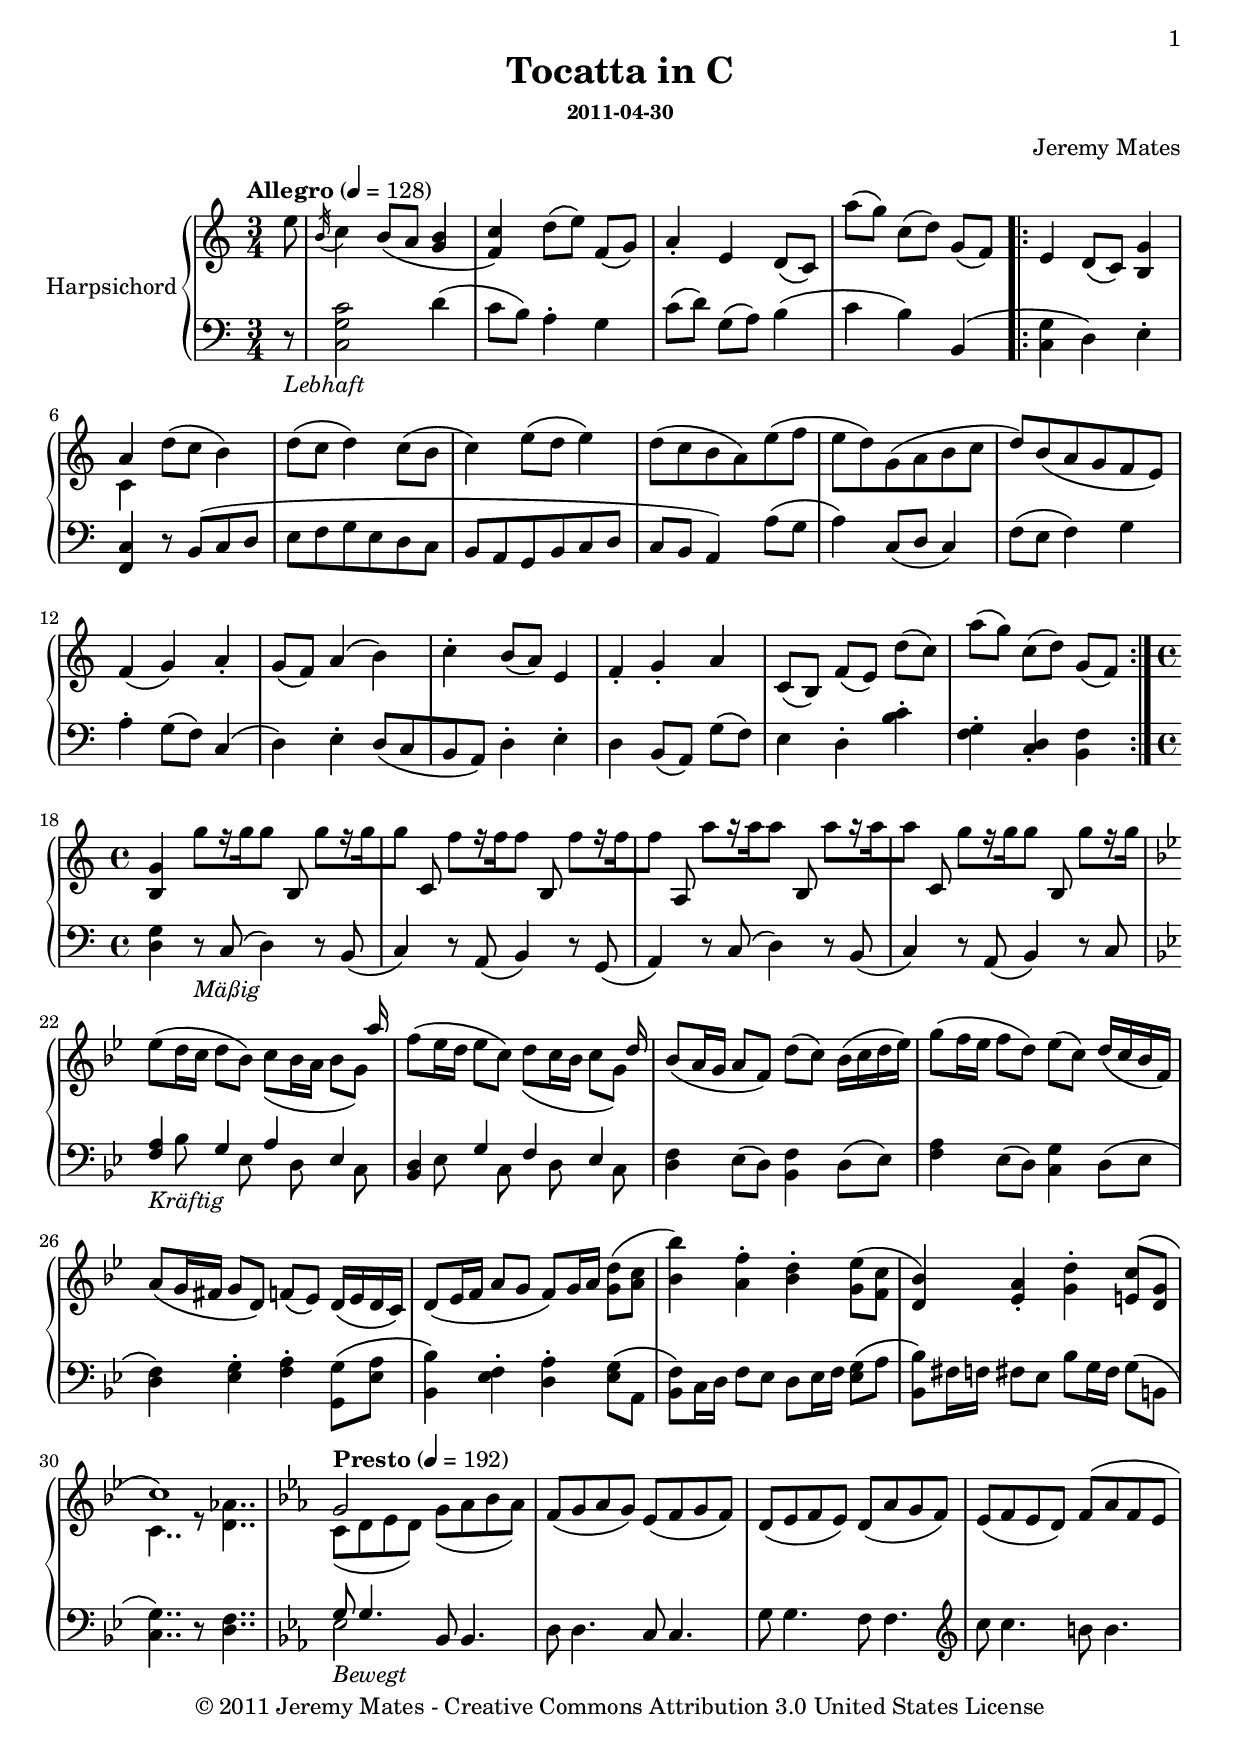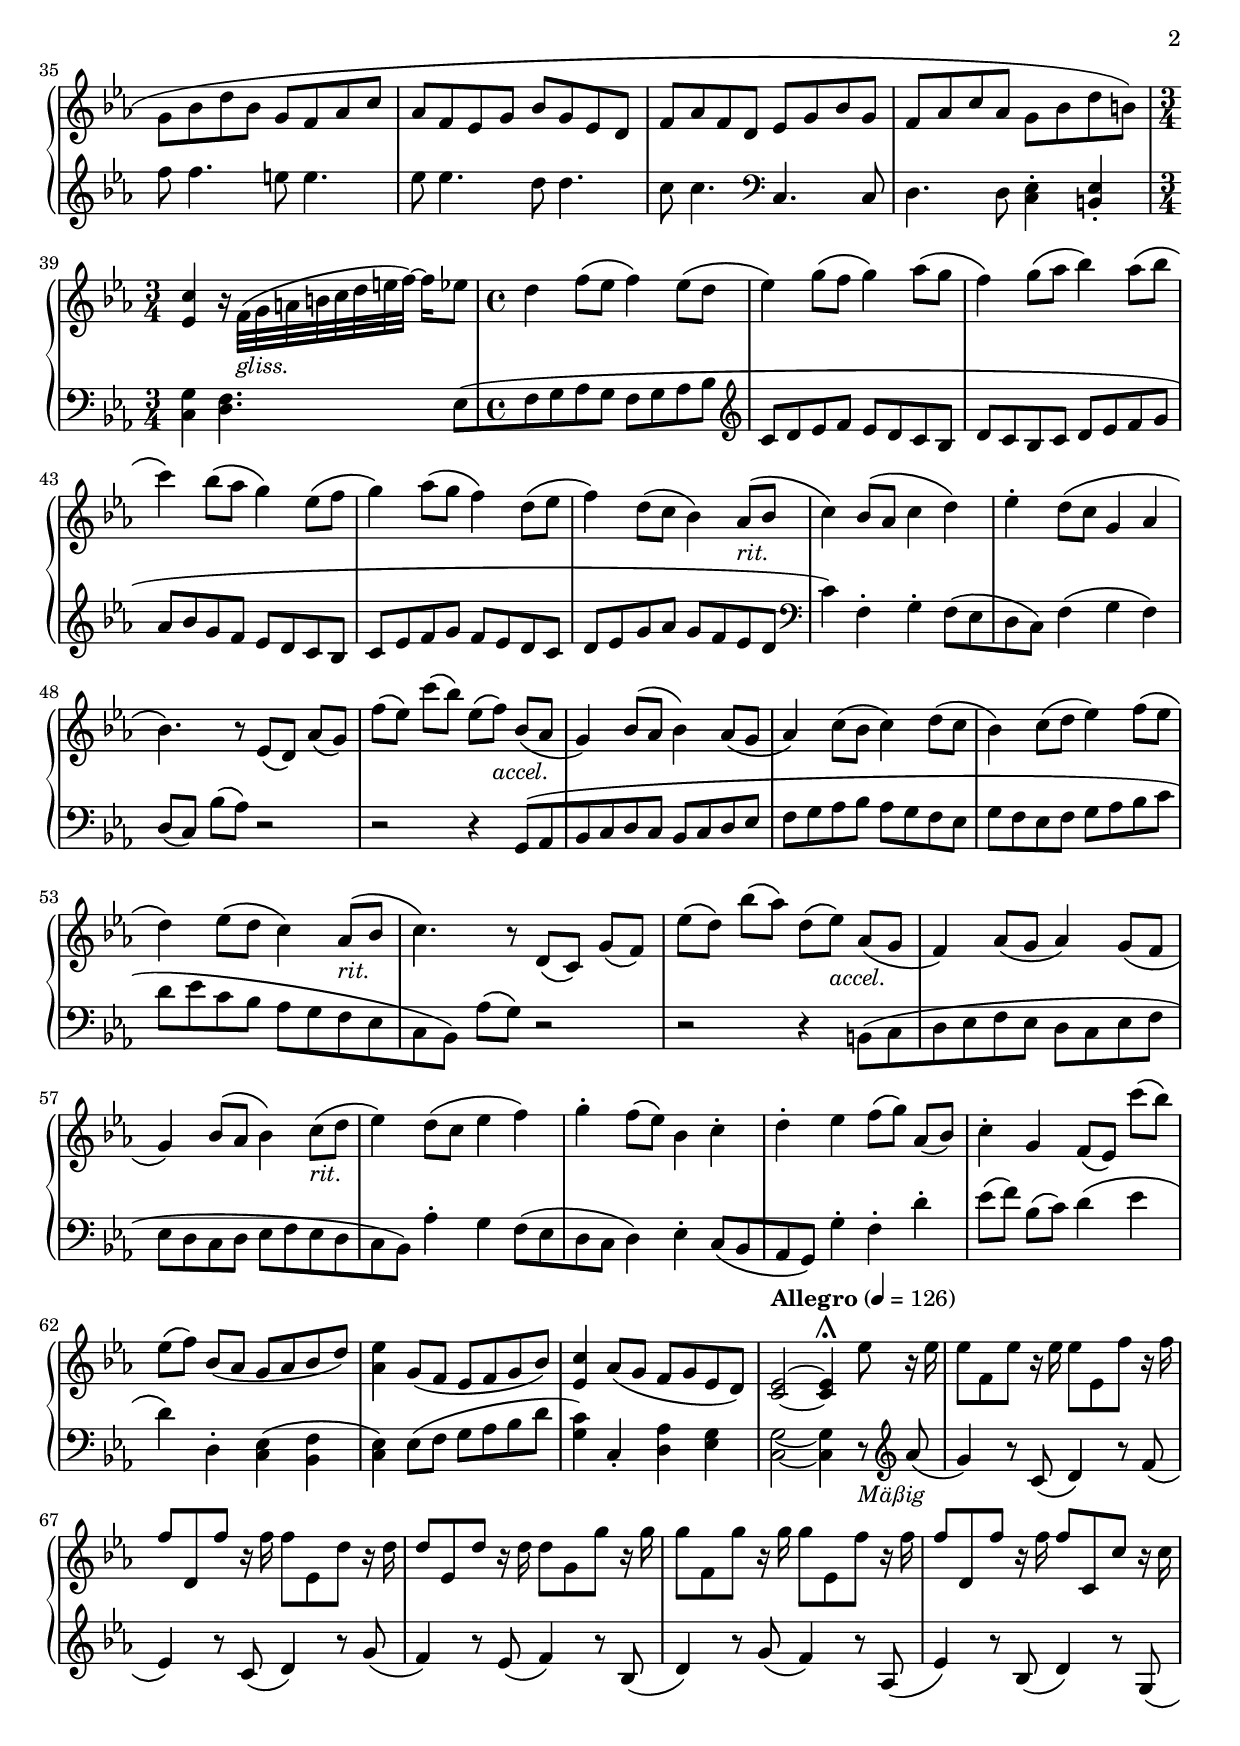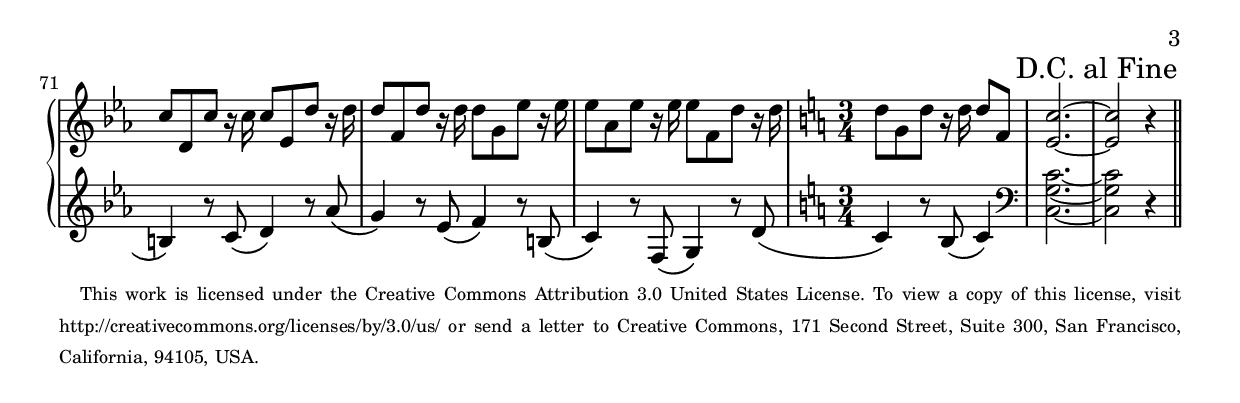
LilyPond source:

% LilyPond engraving system - http://www.lilypond.org/
%
% Harpsichord soundfonts (usable via "soundfont /path/to/foo.sf2" in the
% timidity configuration and some fiddling with the lilypond MIDI instrument
% or other methods to adjust the MIDI channels):
%
% http://www.schristiancollins.com/generaluser.php
% http://www.realmac.info/hpschd2.htm
%
% Or search on "Campbells Harpischord tuned"

\version "2.12.3"

% http://www.mail-archive.com/lilypond-user@gnu.org/msg38823.html
\include "articulate.ly"

#(define-markup-list-command (paragraph layout props args) (markup-list?)
 (interpret-markup-list layout props
   (make-justified-lines-markup-list (cons (make-hspace-markup 2) args))))

\header {
  title = "Tocatta in C"
  composer = "Jeremy Mates"
  subsubtitle = "2011-04-30"
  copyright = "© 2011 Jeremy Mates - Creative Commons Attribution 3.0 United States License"
}

firstBitUpper = \relative c'' {
  \key c \major
  \time 3/4

  \partial 8 e8 |

  \acciaccatura b32 c4 b8\( a <g b>4 |
  <f c'>4\) d'8[\( e]\) f,\( g\) |
  a4-. e d8\( c\) |
  a''[\( g]\) c,[\( d]\) g,\( f\) |

  \repeat volta 2 {
    e4 d8\( c\) <b g'>4 |
    << { a' } \\ { c, } >> d'8\( c b4\) |
    d8\( c d4\) c8\( b |
    c4\) e8\( d e4\) |
  
    d8\( c b a\) e'\( f |
    e d\) g,\( a b c |
    d\) b\( a g f e\) |
    f4\( g\) a-. |
  
    g8\( f\) a4\( b\) |
    c4-. b8\( a\) e4 |
    f4-. g-. a |
    c,8[\( b]\) f'[\( e]\) d'[\( c]\) |
  
    a'8[\( g]\) c,[\( d]\) g,[\( f]\) |
  }
}

firstBitLower = \relative c {
  \key c \major
  \partial 8 r8_\markup { \italic "Lebhaft" }

  < c g' c >2 d'4\( |
  c8 b\) a4-. g |
  c8[\( d]\) g,\( a\) b4\( |
  c4 b\) \tieDown b,\( |

  \repeat volta 2 {
    <c g'> d\) e-. |
    <f, c'>4 r8 b\( c d |
    e8 f g e d c |
    b a g b c d |
  
    c b a4\) a'8\( g |
    a4\) c,8\( d c4\) |
    f8\( e f4\) g |
    a4-. g8\( f\) c4\( |
  
    d\) e-. d8[\( c |
    b a]\) d4-. e-. |
    d4 b8[\( a]\) g'\( f\) |
    e4 d-. <b' c>-. |
  
    <f g>4-. <c d>-. <b f'> |
  }
}

secondBitUpper = \relative c' {
  \time 4/4
 
  <b g'>4 g''8[ r16 g g8] b,, g''[ r16 g |
  g8] c,, f'[   r16 f f8] b,, f''[ r16 f |
  f8] a,, a''[  r16 a a8] b,, a''[ r16 a |
  a8] c,, g''[  r16 g g8] b,, g''[ r16 g] |

  \key bes \major

  ees8\( d16  c d8 bes\) << { s4 s8 s16 a' } \\ { c,8\( bes16 a bes8 g\) } >> |
  f'8\( ees16 d ees8 c\) << { s4 s8 s16 d }  \\ { d8\( c16 bes c8 g\) } >> |
  bes8\( a16  g a8  f\) d'\( c\) bes16\( c d ees\) |
  g8\( f16  ees f8  d\) ees\( c\)  d16\( c bes f\) |

  a8\( g16  fis g8  d\) f\( ees\) d16\( ees d c\) |
  d8\( ees16 f   a8 g f\) g16   a   <d g,>8\( <c a>8 |
  <bes bes'>4\) <a f'>-. <bes d>-. <g ees'>8\( <f c'> |
  <d bes'>4\) <ees a>-. <g d'>-. << { <e c'>8\( <d g> } \\ { s4 } >> |

  << { c'1\) } \\
     { c,4.. r8 <d aes'>4.. } >> |
}

secondBitLower = \relative c {
  \time 4/4

  <g' d>4 r8_\markup { \italic "Mäßig" } c,\( d4\) r8 b\( |
  c4\) r8 a\( b4\) r8 g\( |
  a4\) r8 c\( d4\) r8 b\( |
  c4\) r8 a\( b4\) r8 c |

  \key bes \major

  << { <f a>4_\markup { \italic "Kräftig" } g a ees }
  \\ { s8 bes' s ees, s d  s c } >> |
  << { <bes d>4 g' f ees } \\ { s8 ees  s c    s d  s c } >> |
  <d f>4 ees8\( d\) <bes f'>4 d8\( ees\) |
  <f a>4 ees8\( d\) <c g'>4 d8\( ees |

  <d f>4\) <ees g>-. <f a>-. <g, g'>8\( <a' ees> |
  <bes, bes'>4\) <ees f>-. <d a'>-. <ees g>8\( a, |
  <bes f'>8\) c16 d f8 ees d ees16 f <ees g>8\( a |  
  <bes bes,>8\) fis16 f fis8 ees8 bes' g16 fis g8\( b, |

  <c g'>4..\) r8 <d f>4.. |
}

thirdBitUpper = \relative c' {
  << { g'2 } \\ { c,8\( d ees d\)  g\( aes bes aes\) } >> |
  f8\( g aes g\)  ees\( f g f\) |
  d8\( ees f ees\)  d\( aes' g f\) |
  ees8\( f ees d\)  f\( aes f ees |
  g8 bes d bes  g f aes c |
  aes8 f ees g  bes g ees d |
  f8 aes f d    ees g bes g |
  f8 aes c aes  g bes d b\) |

  \set Score.tempoHideNote = ##t

  \time 3/4
  <ees, c'>4 r16
  \tempo 4=144 f32[\(_\markup { \italic "gliss." } g a b c d e f]~\)
  \tempo 4=192 f16 ees8 |
  \time 4/4
  d4  f8\( ees f4\)  ees8\( d | 
  ees4\)  g8\( f g4\)  aes8\( g |
  f4\)  g8\( aes bes4\)  aes8\( bes |
  c4\)  bes8\( aes g4\)  ees8\( f |
  g4\)  aes8\( g f4\)  d8\( ees |
  f4\)  d8\( c bes4\)
  \tempo 4=186 aes8\(_\markup { \italic "rit." } bes |

  \tempo 4=180 c4\) bes8\( aes c4 d\) |
  ees4-. d8\( c g4 aes |
  bes4.\) r8  ees,8[\( d]\) aes'[\( g]\) |
  f'8[\( ees]\) c'[\( bes]\) ees,[\( f]\)_\markup { \italic "accel." }
  \tempo 4=186 bes,\( aes |
  \tempo 4=192 g4\)  bes8\( aes bes4\)  aes8\( g |
  aes4\)  c8\( bes c4\)  d8\( c |
  bes4\)  c8\( d ees4\)  f8\( ees |
  d4\)  ees8\( d c4\)
  \tempo 4=186 aes8\(_\markup { \italic "rit." } bes |

  \tempo 4=180 c4.\) r8  d,8[\( c]\) g'\( f\) |
  ees'8[\( d]\) bes'8[\( aes]\) d,[\( ees]\)_\markup { \italic "accel." }
  \tempo 4=186 aes,\( g | 
  \tempo 4=192 f4\)  aes8\( g aes4\)  g8\( f |
  g4\)  bes8\( aes bes4\)
  \tempo 4=186 c8\(_\markup { \italic "rit." } d |
  \tempo 4=180 ees4\) d8\( c  ees4 f\) |
  g4-. f8\( ees\) bes4 c-. |
  d4-. ees f8[\( g]\) aes,\( bes\) |
  c4-. g f8[\( ees]\) c''[\( bes]\) |
  ees,8[\( f]\) bes,\( aes g aes bes d\) |
  <ees aes,>4 g,8\( f ees f g bes\) |
  <ees, c'>4 aes8\( g f g ees d\) |

  \set Score.tempoHideNote = ##f
}

thirdBitLower = \relative c' {
  << { g8 g4. } \\ { ees2_\markup { \italic "Bewegt" } } >>  bes8 bes4. |
  d8 d4.  c8 c4. |
  g'8 g4. f8  f4. |
  \clef treble c''8 c4.  b8 b4. |
  f'8 f4.  e8 e4. |
  ees8 ees4.  d8 d4. |
  c8 c4.  \clef bass c,,4. c8 |
  d4. d8  <c ees>4-. <b ees>4-. |

  <c g'>4  <d f>4.  ees8[\( |   % gliss lower
  f8 g aes g]  f g aes bes |
  \clef treble c8 d ees f  ees d c bes |
  d8 c bes c  d ees f g |
  aes8 bes g f  ees d c bes |
  c8 ees f g  f ees d c |
  d8 ees g aes  g f ees d |

  \clef bass c4\)  f,4-. g-. f8[\( ees |
  d8 c]\) f4\( g f\) |
  d8[\( c]\) bes'\( aes\)  r2 |
  r2 r4 g,8[\( aes |
  bes8 c d c]  bes c d ees |
  f8 g aes bes  aes g f ees |
  g8 f ees f  g aes bes c |
  d8 ees c bes  aes[ g f ees |

  c8 bes]\) aes'[\( g]\)  r2 |
  r2 r4 b,8[\( c |
  d8 ees f ees]  d c ees f |
  ees8 d c d  ees[ f ees d |
  c8 bes]\)  aes'4-. g f8[\( ees |
  d8 c] d4\) ees-. c8[\( bes |
  aes8 g]\) g'4-. f-. d'-. |
  ees8[\( f]\) bes,\( c\) d4\( ees |
  d4\) d,4-. <c ees>\( <bes f'> |
  <c ees>4\) ees8\( f g aes bes d |
  <g, c>4\)  c,-. <d aes'> <ees g> |
}

fourthBitUpper = \relative c' {
  <c ees>2~ \set Score.tempoHideNote = ##t
    \tempo 4=96 <c ees>4\shortfermata \tempo 4=126
% TODO cannot use [] as previously, as rendering runs off egde of page :(
                                  ees'8 r16 ees |
  ees8  f,  ees'  r16 ees ees8 ees, f'  r16 f  |
  f8    d,  f'    r16 f   f8   ees, d'  r16 d |
  d8    ees, d'   r16 d   d8   g,   g'  r16 g |

  g8    f,  g'    r16 g   g8   ees, f'  r16 f |
  f8    d,  f'    r16 f   f8   c,   c'  r16 c |
  c8    d,  c'    r16 c   c8   ees, d'  r16 d  |
  d8    f,  d'    r16 d   d8   g,  ees' r16 ees |

  ees8  aes, ees' r16 ees ees8 f,   d'  r16 d  |
  \time 3/4 \key c \major
  d8    g,  d'    r16 d  d8 f, |
  <e c'>2.~ |
  <e c'>2 r4

% TODO switch to 5th bit, and modulate through various keys, maybe have
% lower line cut ahead or across the upper tune? Swell might be inverted,
% or done across the dotted pattern? Or dotted pattern varied for 3/4 time?

  \set Score.tempoHideNote = ##f
}

fourthBitLower = \relative c {
  <c g'>2~ <c g'>4 r8_\markup { \italic "Mäßig" }
    \clef treble aes''8\( |
  g4\)    r8 c,\(  d4\) r8 f\(   |
  ees4\)  r8 c\(   d4\) r8 g\(   |
  f4\)    r8 ees\( f4\) r8 bes,\( |

  d4\)    r8 g\(   f4\) r8 aes,\( |
  ees'4\) r8 bes\( d4\) r8 g,\(   |
  b4\)    r8 c\(   d4\) r8 aes'\( |
  g4\)    r8 ees\( f4\) r8 b,\(  |

  c4\)    r8 f,8\( g4\) r8 d'\( |
  \time 3/4 \key c \major
  c4\)    r8 b\(   c4\) \clef bass |
  <c, g' c>2.~ |
  <c g' c>2 r4
}

upper = {
  \clef treble

  % tempo choices via http://bachscholar.com/table_3a.html
  \tempo "Allegro" 4=128
  \firstBitUpper

  \set Score.tempoHideNote = ##t
  \tempo 4=126
  \secondBitUpper
  \set Score.tempoHideNote = ##f

  \key c \minor
  \tempo "Presto" 4=192
  \thirdBitUpper

  \tempo "Allegro" 4=126
  \fourthBitUpper
  \bar "||"
  \override Score.RehearsalMark #'self-alignment-X = #RIGHT
  \mark "D.C. al Fine"
}

lower = {
  \clef bass

  \firstBitLower
  \secondBitLower
  \key c \minor
  \thirdBitLower
  \fourthBitLower
  \bar "||"
}

theMusic = {
  \new PianoStaff <<
    \set PianoStaff.instrumentName = #"Harpsichord"
    \set PianoStaff.midiInstrument = #"Harpsichord"
    \new Staff = "upper" \upper
    \new Staff = "lower" \lower
  >>
}

\book {
  \paper {
    oddHeaderMarkup = \markup \fill-line {
      "" \fromproperty #'page:page-number-string }
    evenHeaderMarkup = \markup \fill-line {
      "" \fromproperty #'page:page-number-string }
  }
\score {
  \theMusic
  \layout {
    % as otherwise long instrument name clipped by margin
    indent = 2.3\cm
  }
}
\score {
  \unfoldRepeats \articulate {
    \theMusic
  }
  \midi { }
}
  \markuplines { \paragraph { \tiny     {
This work is licensed under the Creative Commons Attribution 3.0 United
States License. To view a copy of this license, visit
http://creativecommons.org/licenses/by/3.0/us/ or send a letter to
Creative Commons, 171 Second Street, Suite 300, San Francisco,
California, 94105, USA.
} } }
}
